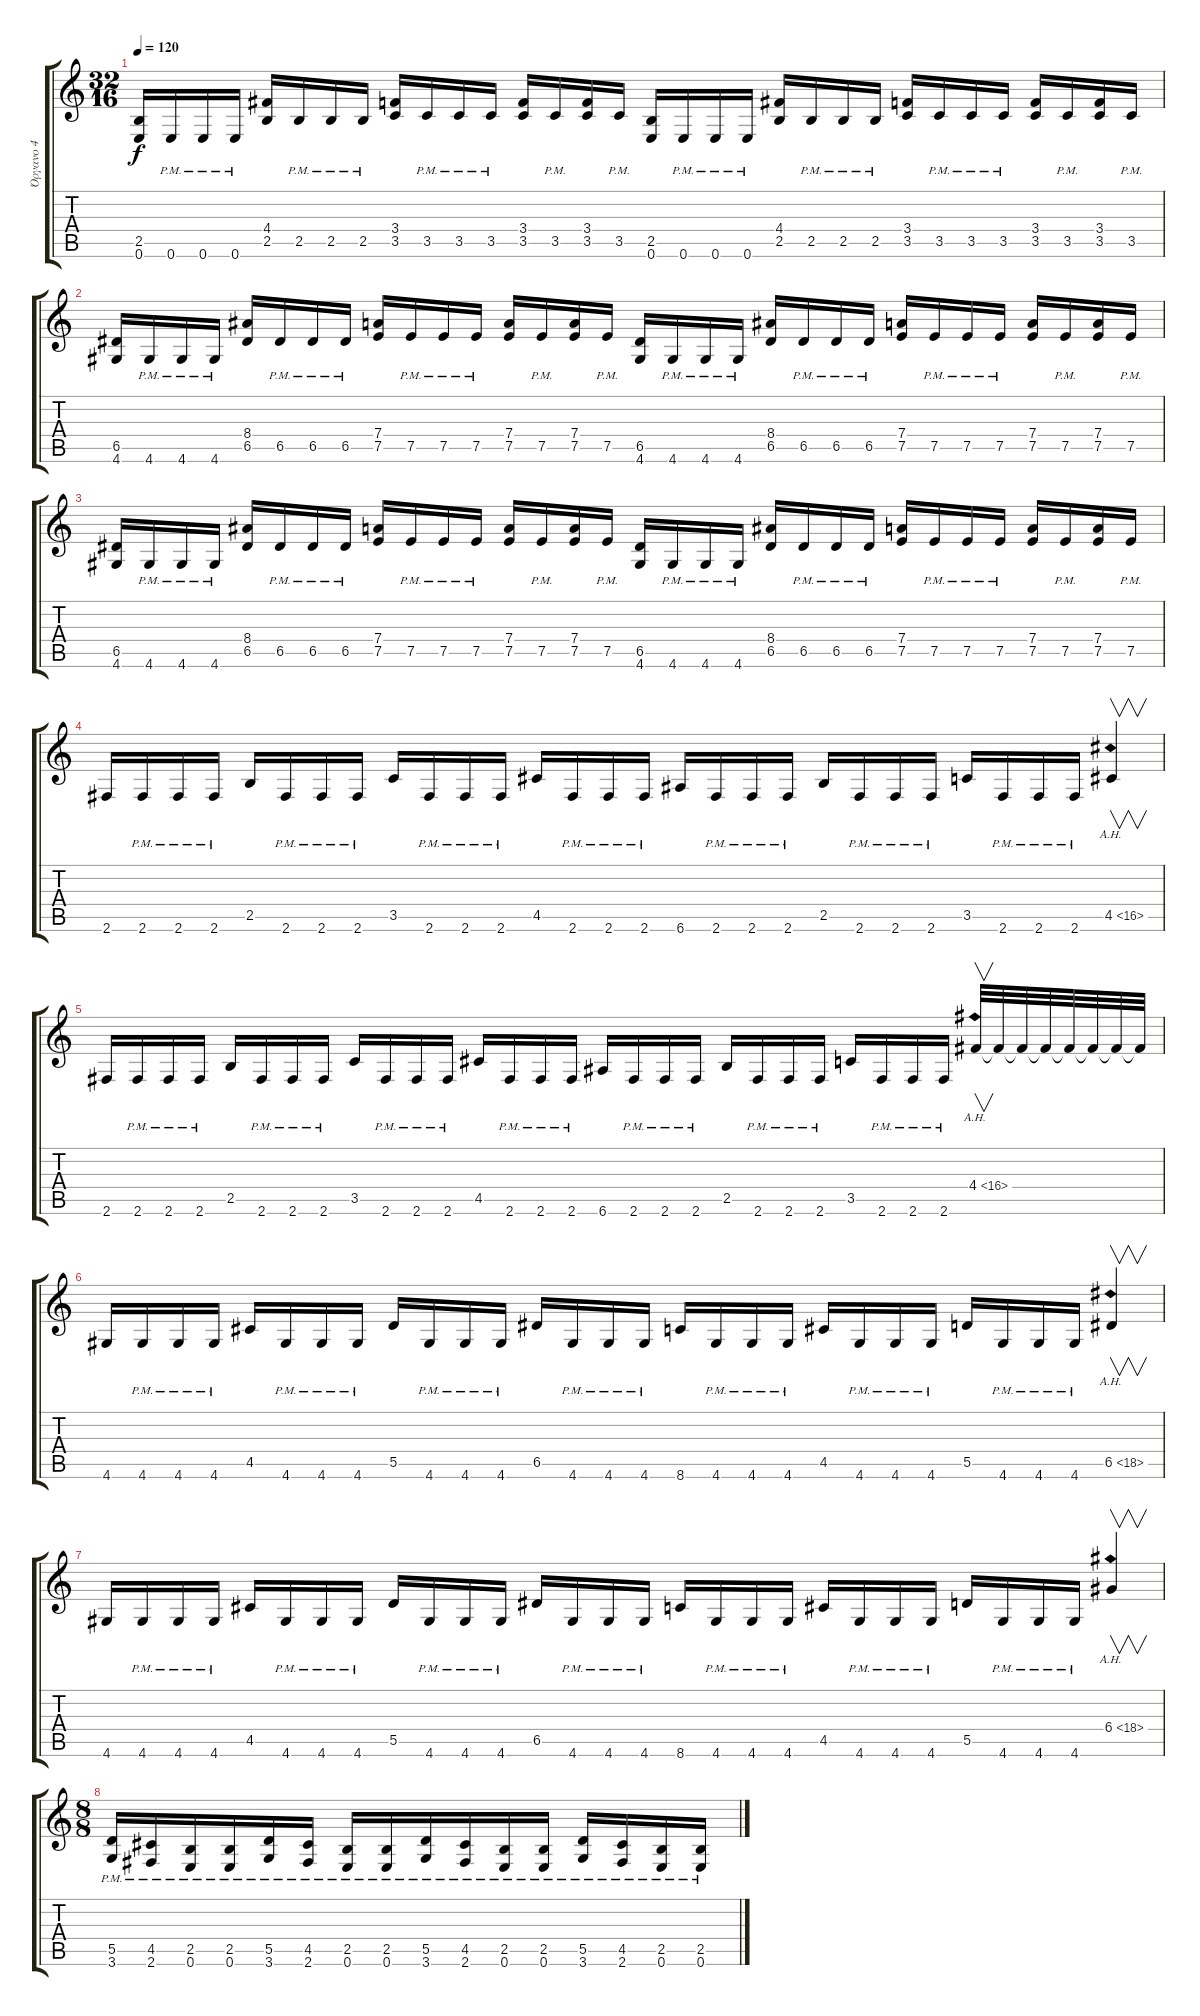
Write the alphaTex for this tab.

\track ("Όργανο 4" "Όργανο 4") {instrument distortionguitar}
\staff {score tabs}
\tuning (E4 B3 G3 D3 A2 E2) {hide}
\ts (32 16)
\tempo 120
\clef g2
\ks c
(2.5 0.6).16{dy f} 0.6{pm}.16 0.6{pm}.16 0.6{pm}.16 (4.4 2.5).16 2.5{pm}.16 2.5{pm}.16 2.5{pm}.16 (3.4 3.5).16 3.5{pm}.16 3.5{pm}.16 3.5{pm}.16 (3.4 3.5).16 3.5{pm}.16 (3.4 3.5).16 3.5{pm}.16 (2.5 0.6).16 0.6{pm}.16 0.6{pm}.16 0.6{pm}.16 (4.4 2.5).16 2.5{pm}.16 2.5{pm}.16 2.5{pm}.16 (3.4 3.5).16 3.5{pm}.16 3.5{pm}.16 3.5{pm}.16 (3.4 3.5).16 3.5{pm}.16 (3.4 3.5).16 3.5{pm}.16 |
(6.5 4.6).16 4.6{pm}.16 4.6{pm}.16 4.6{pm}.16 (8.4 6.5).16 6.5{pm}.16 6.5{pm}.16 6.5{pm}.16 (7.4 7.5).16 7.5{pm}.16 7.5{pm}.16 7.5{pm}.16 (7.4 7.5).16 7.5{pm}.16 (7.4 7.5).16 7.5{pm}.16 (6.5 4.6).16 4.6{pm}.16 4.6{pm}.16 4.6{pm}.16 (8.4 6.5).16 6.5{pm}.16 6.5{pm}.16 6.5{pm}.16 (7.4 7.5).16 7.5{pm}.16 7.5{pm}.16 7.5{pm}.16 (7.4 7.5).16 7.5{pm}.16 (7.4 7.5).16 7.5{pm}.16 |
(6.5 4.6).16 4.6{pm}.16 4.6{pm}.16 4.6{pm}.16 (8.4 6.5).16 6.5{pm}.16 6.5{pm}.16 6.5{pm}.16 (7.4 7.5).16 7.5{pm}.16 7.5{pm}.16 7.5{pm}.16 (7.4 7.5).16 7.5{pm}.16 (7.4 7.5).16 7.5{pm}.16 (6.5 4.6).16 4.6{pm}.16 4.6{pm}.16 4.6{pm}.16 (8.4 6.5).16 6.5{pm}.16 6.5{pm}.16 6.5{pm}.16 (7.4 7.5).16 7.5{pm}.16 7.5{pm}.16 7.5{pm}.16 (7.4 7.5).16 7.5{pm}.16 (7.4 7.5).16 7.5{pm}.16 |
2.6.16 2.6{pm}.16 2.6{pm}.16 2.6{pm}.16 2.5.16 2.6{pm}.16 2.6{pm}.16 2.6{pm}.16 3.5.16 2.6{pm}.16 2.6{pm}.16 2.6{pm}.16 4.5.16 2.6{pm}.16 2.6{pm}.16 2.6{pm}.16 6.6.16 2.6{pm}.16 2.6{pm}.16 2.6{pm}.16 2.5.16 2.6{pm}.16 2.6{pm}.16 2.6{pm}.16 3.5.16 2.6{pm}.16 2.6{pm}.16 2.6{pm}.16 4.5{ah 12}.4{v} |
2.6.16 2.6{pm}.16 2.6{pm}.16 2.6{pm}.16 2.5.16 2.6{pm}.16 2.6{pm}.16 2.6{pm}.16 3.5.16 2.6{pm}.16 2.6{pm}.16 2.6{pm}.16 4.5.16 2.6{pm}.16 2.6{pm}.16 2.6{pm}.16 6.6.16 2.6{pm}.16 2.6{pm}.16 2.6{pm}.16 2.5.16 2.6{pm}.16 2.6{pm}.16 2.6{pm}.16 3.5.16 2.6{pm}.16 2.6{pm}.16 2.6{pm}.16 4.4{ah 12}.32{v} 4.4{t}.32 4.4{t}.32 4.4{t}.32 4.4{t}.32 4.4{t}.32 4.4{t}.32 4.4{t}.32 |
4.6.16 4.6{pm}.16 4.6{pm}.16 4.6{pm}.16 4.5.16 4.6{pm}.16 4.6{pm}.16 4.6{pm}.16 5.5.16 4.6{pm}.16 4.6{pm}.16 4.6{pm}.16 6.5.16 4.6{pm}.16 4.6{pm}.16 4.6{pm}.16 8.6.16 4.6{pm}.16 4.6{pm}.16 4.6{pm}.16 4.5.16 4.6{pm}.16 4.6{pm}.16 4.6{pm}.16 5.5.16 4.6{pm}.16 4.6{pm}.16 4.6{pm}.16 6.5{ah 12}.4{v} |
4.6.16 4.6{pm}.16 4.6{pm}.16 4.6{pm}.16 4.5.16 4.6{pm}.16 4.6{pm}.16 4.6{pm}.16 5.5.16 4.6{pm}.16 4.6{pm}.16 4.6{pm}.16 6.5.16 4.6{pm}.16 4.6{pm}.16 4.6{pm}.16 8.6.16 4.6{pm}.16 4.6{pm}.16 4.6{pm}.16 4.5.16 4.6{pm}.16 4.6{pm}.16 4.6{pm}.16 5.5.16 4.6{pm}.16 4.6{pm}.16 4.6{pm}.16 6.4{ah 12}.4{v} |
\ts (8 8)
(5.5{pm} 3.6{pm}).16 (4.5{pm} 2.6{pm}).16 (2.5{pm} 0.6{pm}).16 (2.5{pm} 0.6{pm}).16 (5.5{pm} 3.6{pm}).16 (4.5{pm} 2.6{pm}).16 (2.5{pm} 0.6{pm}).16 (2.5{pm} 0.6{pm}).16 (5.5{pm} 3.6{pm}).16 (4.5{pm} 2.6{pm}).16 (2.5{pm} 0.6{pm}).16 (2.5{pm} 0.6{pm}).16 (5.5{pm} 3.6{pm}).16 (4.5{pm} 2.6{pm}).16 (2.5{pm} 0.6{pm}).16 (2.5{pm} 0.6{pm}).16
